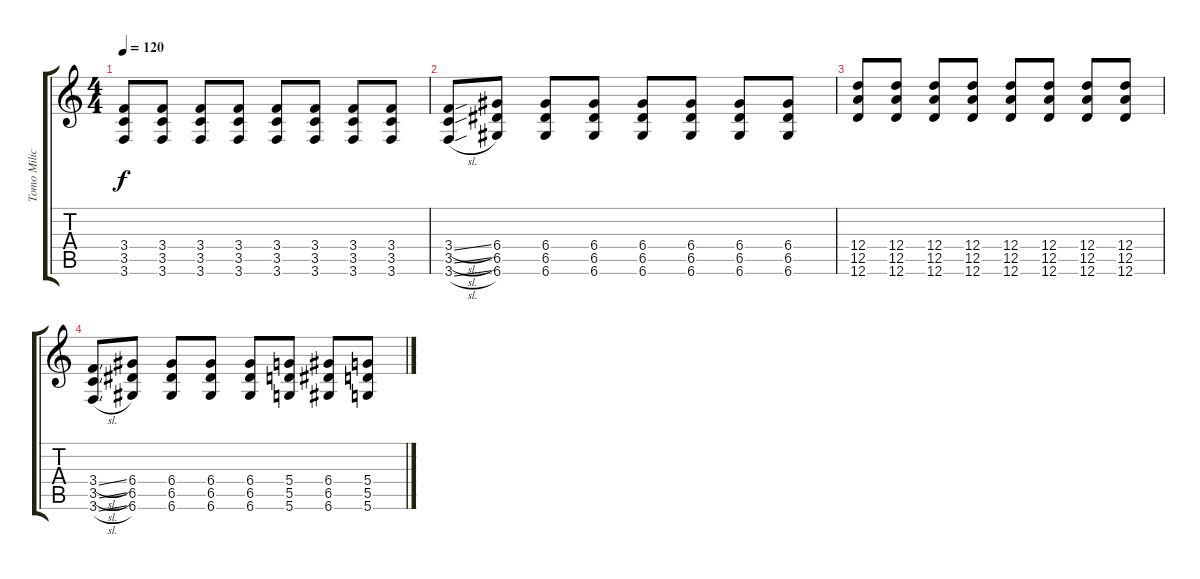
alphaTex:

\track ("Tomo Milicevic(Guitar)" "Tomo Milic") {instrument overdrivenguitar}
\staff {score tabs}
\tuning (E4 B3 G3 D3 A2 D2) {hide}
\ts (4 4)
\tempo 120
\clef g2
\ks c
(3.4 3.5 3.6).8{dy f} (3.4 3.5 3.6).8 (3.4 3.5 3.6).8 (3.4 3.5 3.6).8 (3.4 3.5 3.6).8 (3.4 3.5 3.6).8 (3.4 3.5 3.6).8 (3.4 3.5 3.6).8 |
(3.4{sl} 3.5{sl} 3.6{sl}).8 (6.4 6.5 6.6).8 (6.4 6.5 6.6).8 (6.4 6.5 6.6).8 (6.4 6.5 6.6).8 (6.4 6.5 6.6).8 (6.4 6.5 6.6).8 (6.4 6.5 6.6).8 |
(12.4 12.5 12.6).8 (12.4 12.5 12.6).8 (12.4 12.5 12.6).8 (12.4 12.5 12.6).8 (12.4 12.5 12.6).8 (12.4 12.5 12.6).8 (12.4 12.5 12.6).8 (12.4 12.5 12.6).8 |
(3.4{sl} 3.5{sl} 3.6{sl}).8 (6.4 6.5 6.6).8 (6.4 6.5 6.6).8 (6.4 6.5 6.6).8 (6.4 6.5 6.6).8 (5.4 5.5 5.6).8 (6.4 6.5 6.6).8 (5.4 5.5 5.6).8
